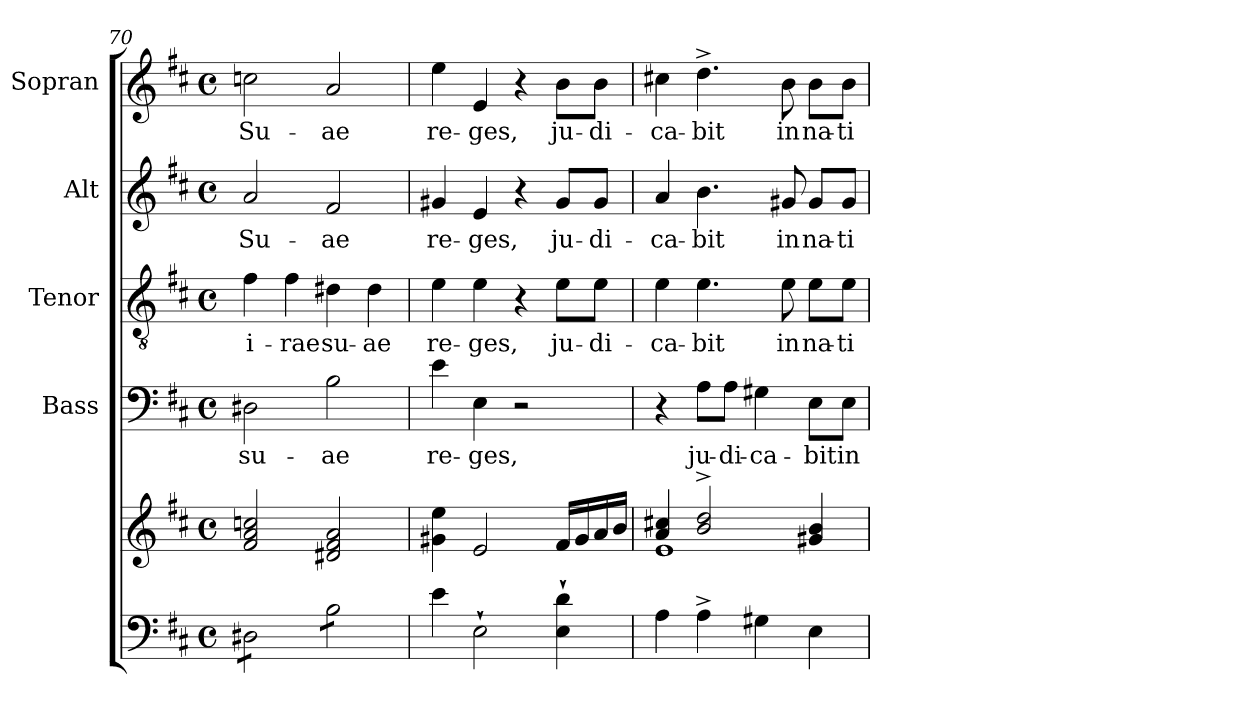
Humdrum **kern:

**kern	**kern	**kern	**text	**kern	**text	**kern	**text	**kern	**text
*part5	*part5	*part4	*part4	*part3	*part3	*part2	*part2	*part1	*part1
*staff6	*staff5	*staff4	*staff4	*staff3	*staff3	*staff2	*staff2	*staff1	*staff1
*	*	*I"Bass	*	*I"Tenor	*	*I"Alt	*	*I"Sopran	*
*	*	*I'B.	*	*I'T.	*	*I'A.	*	*I'S.	*
*clefF4	*clefG2	*clefF4	*	*clefGv2	*	*clefG2	*	*clefG2	*
*k[f#c#]	*k[f#c#]	*k[f#c#]	*	*k[f#c#]	*	*k[f#c#]	*	*k[f#c#]	*
*D:	*D:	*D:	*	*D:	*	*D:	*	*D:	*
*M4/4	*M4/4	*M4/4	*	*M4/4	*	*M4/4	*	*M4/4	*
*met(c)	*met(c)	*met(c)	*	*met(c)	*	*met(c)	*	*met(c)	*
=70	=70	=70	=70	=70	=70	=70	=70	=70	=70
!	!	!	!LO:LY:b	!	!LO:LY:b	!	!LO:LY:b	!	!LO:LY:b
*tremolo	*	*	*	*	*	*	*	*	*
8D#X\L	2f#/ 2a/ 2ccn/	2D#X\	su-	4f#\	i-	2a/	Su-	2ccn\	Su-
8D#X\	.	.	.	.	.	.	.	.	.
!	!	!	!	!	!LO:LY:b	!	!	!	!
8D#X\	.	.	.	4f#\	-rae	.	.	.	.
8D#X\J	.	.	.	.	.	.	.	.	.
!	!	!	!LO:LY:b	!	!LO:LY:b	!	!LO:LY:b	!	!LO:LY:b
8B\L	2d#X/ 2f#/ 2a/	2B\	-ae	4d#X\	su-	2f#/	-ae	2a/	-ae
8B\	.	.	.	.	.	.	.	.	.
!	!	!	!	!	!LO:LY:b	!	!	!	!
8B\	.	.	.	4d#\	-ae	.	.	.	.
8B\J	.	.	.	.	.	.	.	.	.
*Xtremolo	*	*	*	*	*	*	*	*	*
=71	=71	=71	=71	=71	=71	=71	=71	=71	=71
!	!	!	!LO:LY:b	!	!LO:LY:b	!	!LO:LY:b	!	!LO:LY:b
4e\	4g#X\ 4ee\	4e\	re-	4e\	re-	4g#X/	re-	4ee\	re-
!	!	!	!LO:LY:b	!	!LO:LY:b	!	!LO:LY:b	!	!LO:LY:b
2E`>\	2e/	4E\	-ges,	4e\	-ges,	4e/	-ges,	4e/	-ges,
.	.	2r	.	4r	.	4r	.	4r	.
!	!	!	!	!	!LO:LY:b	!	!LO:LY:b	!	!LO:LY:b
4E\`> 4d\`>	16f#/LL	.	.	8e\L	ju-	8g#/L	ju-	8b\L	ju-
.	16g#/	.	.	.	.	.	.	.	.
!	!	!	!	!	!LO:LY:b	!	!LO:LY:b	!	!LO:LY:b
.	16a/	.	.	8e\J	-di-	8g#/J	-di-	8b\J	-di-
.	16b/JJ	.	.	.	.	.	.	.	.
!!LO:LB:g=z
=72	=72	=72	=72	=72	=72	=72	=72	=72	=72
*	*^	*	*	*	*	*	*	*	*
!	!	!	!	!	!	!LO:LY:b	!	!LO:LY:b	!	!LO:LY:b
4A\	4a/ 4cc#X/	1e	4r	.	4e\	-ca-	4a/	-ca-	4cc#X\	-ca-
!	!	!	!	!LO:LY:b	!	!LO:LY:b	!	!LO:LY:b	!	!LO:LY:b
4A^>\	2b/^< 2dd/^<	.	8A\L	ju-	4.e\	-bit	4.b\	-bit	4.dd^>\	-bit
!	!	!	!	!LO:LY:b	!	!	!	!	!	!
.	.	.	8A\J	-di-	.	.	.	.	.	.
!	!	!	!	!LO:LY:b	!	!	!	!	!	!
4G#X\	.	.	4G#X\	-ca-	.	.	.	.	.	.
!	!	!	!	!	!	!LO:LY:b	!	!LO:LY:b	!	!LO:LY:b
.	.	.	.	.	8e\	in	8g#X/	in	8b\	in
!	!	!	!	!LO:LY:b	!	!LO:LY:b	!	!LO:LY:b	!	!LO:LY:b
4E\	4g#X/ 4b/	.	8E\L	-bit	8e\L	na-	8g#/L	na-	8b\L	na-
!	!	!	!	!LO:LY:b	!	!LO:LY:b	!	!LO:LY:b	!	!LO:LY:b
.	.	.	8E\J	in	8e\J	-ti-	8g#/J	-ti-	8b\J	-ti-
*	*v	*v	*	*	*	*	*	*	*	*
=	=	=	=	=	=	=	=	=	=
*-	*-	*-	*-	*-	*-	*-	*-	*-	*-
